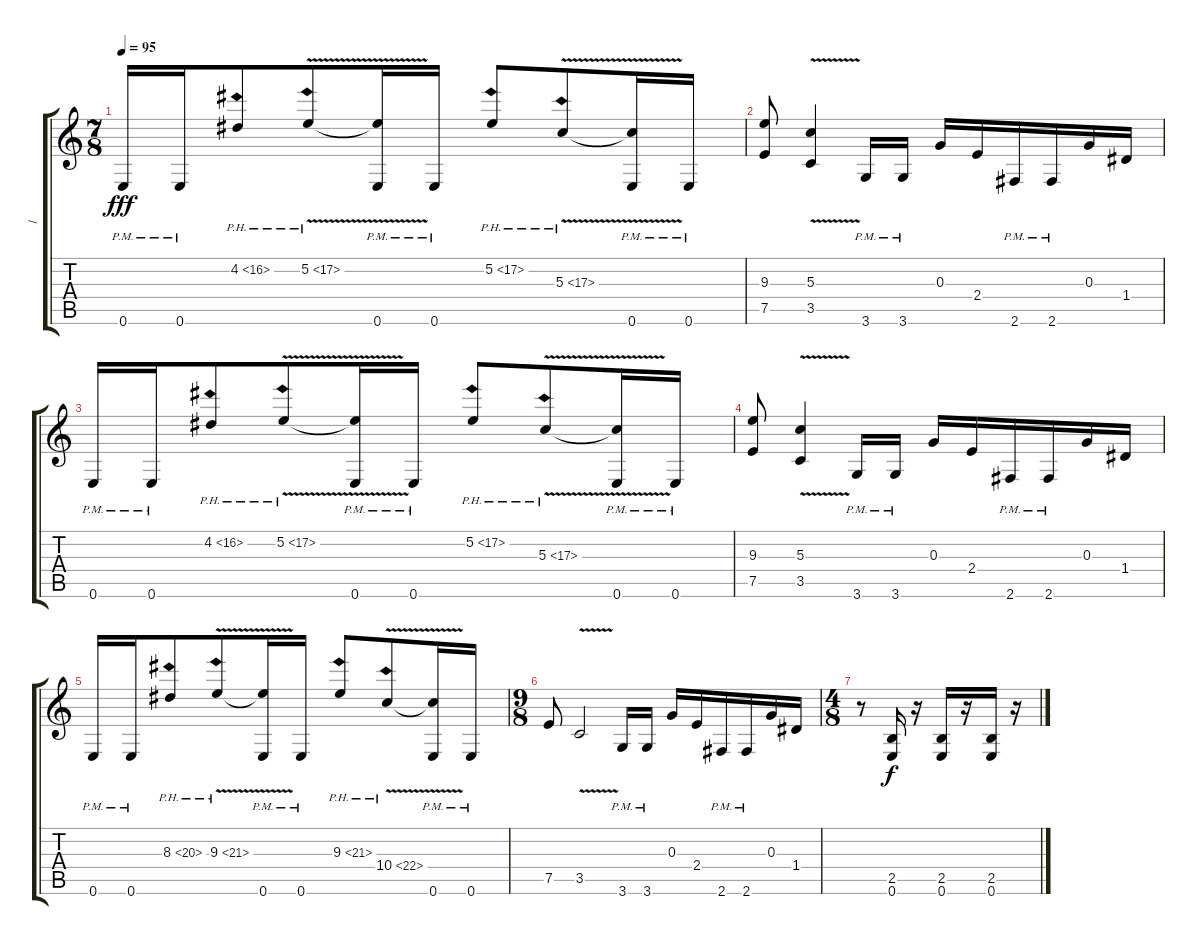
\track ("1" "1") {instrument distortionguitar}
\staff {score tabs}
\tuning (E4 B3 G3 D3 A2 E2) {hide}
\ts (7 8)
\tempo 95
\clef g2
\ks c
0.6{pm}.16{dy fff} 0.6{pm}.16 4.2{ph 12}.8 5.2{ph 12 v}.8 (5.2{t} 0.6{pm}).16 0.6{pm}.16 5.2{ph 12}.8 5.3{ph 12 v}.8 (5.3{t} 0.6{pm}).16 0.6{pm}.16 |
(9.3 7.5).8 (5.3{v} 3.5{v}).4 3.6{pm}.16 3.6{pm}.16 0.3.16 2.4.16 2.6{pm}.16 2.6{pm}.16 0.3.16 1.4.16 |
0.6{pm}.16 0.6{pm}.16 4.2{ph 12}.8 5.2{ph 12 v}.8 (5.2{t} 0.6{pm}).16 0.6{pm}.16 5.2{ph 12}.8 5.3{ph 12 v}.8 (5.3{t} 0.6{pm}).16 0.6{pm}.16 |
(9.3 7.5).8 (5.3{v} 3.5{v}).4 3.6{pm}.16 3.6{pm}.16 0.3.16 2.4.16 2.6{pm}.16 2.6{pm}.16 0.3.16 1.4.16 |
0.6{pm}.16 0.6{pm}.16 8.3{ph 12}.8 9.3{ph 12 v}.8 (9.3{t} 0.6{pm}).16 0.6{pm}.16 9.3{ph 12}.8 10.4{ph 12 v}.8 (10.4{t} 0.6{pm}).16 0.6{pm}.16 |
\ts (9 8)
7.5.8 3.5{v}.2 3.6{pm}.16 3.6{pm}.16 0.3.16 2.4.16 2.6{pm}.16 2.6{pm}.16 0.3.16 1.4.16 |
\ts (4 8)
r.8 (2.5 0.6).16{dy f} r.16 (2.5 0.6).16 r.16 (2.5 0.6).16 r.16
